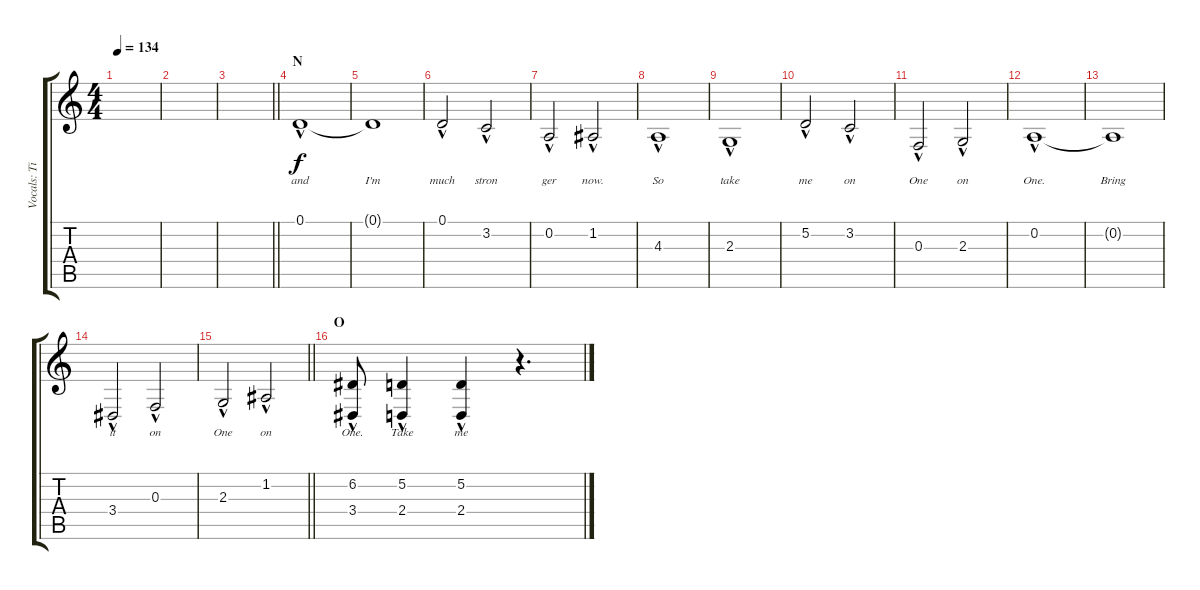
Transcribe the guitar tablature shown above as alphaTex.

\track ("Vocals: Tim" "Vocals: Ti") {instrument lead2sawtooth}
\staff {score tabs}
\tuning (D4 A3 F3 C3 G2 D2) {hide}
\ts (4 4)
\tempo 134
\clef g2
\ks c
|
|
\barLineRight lightlight
|
\section ("" "N")
0.1{hac}.1{lyrics (0 "and") lyrics (1 "") lyrics (2 "") lyrics (3 "") lyrics (4 "")} |
0.1{t}.1{lyrics (0 "I'm") lyrics (1 "") lyrics (2 "") lyrics (3 "") lyrics (4 "")} |
0.1{hac}.2{lyrics (0 "much") lyrics (1 "") lyrics (2 "") lyrics (3 "") lyrics (4 "")} 3.2{hac}.2{lyrics (0 "stron") lyrics (1 "") lyrics (2 "") lyrics (3 "") lyrics (4 "")} |
0.2{hac}.2{lyrics (0 "ger") lyrics (1 "") lyrics (2 "") lyrics (3 "") lyrics (4 "")} 1.2{hac}.2{lyrics (0 "now.") lyrics (1 "") lyrics (2 "") lyrics (3 "") lyrics (4 "")} |
4.3{hac}.1{lyrics (0 "So") lyrics (1 "") lyrics (2 "") lyrics (3 "") lyrics (4 "")} |
2.3{hac}.1{lyrics (0 "take") lyrics (1 "") lyrics (2 "") lyrics (3 "") lyrics (4 "")} |
5.2{hac}.2{lyrics (0 "me") lyrics (1 "") lyrics (2 "") lyrics (3 "") lyrics (4 "")} 3.2{hac}.2{lyrics (0 "on") lyrics (1 "") lyrics (2 "") lyrics (3 "") lyrics (4 "")} |
0.3{hac}.2{lyrics (0 "One") lyrics (1 "") lyrics (2 "") lyrics (3 "") lyrics (4 "")} 2.3{hac}.2{lyrics (0 "on") lyrics (1 "") lyrics (2 "") lyrics (3 "") lyrics (4 "")} |
0.2{hac}.1{lyrics (0 "One.") lyrics (1 "") lyrics (2 "") lyrics (3 "") lyrics (4 "")} |
0.2{t}.1{lyrics (0 "Bring") lyrics (1 "") lyrics (2 "") lyrics (3 "") lyrics (4 "")} |
3.4{hac}.2{lyrics (0 "it") lyrics (1 "") lyrics (2 "") lyrics (3 "") lyrics (4 "")} 0.3{hac}.2{lyrics (0 "on") lyrics (1 "") lyrics (2 "") lyrics (3 "") lyrics (4 "")} |
\barLineRight lightlight
2.3{hac}.2{lyrics (0 "One") lyrics (1 "") lyrics (2 "") lyrics (3 "") lyrics (4 "")} 1.2{hac}.2{lyrics (0 "on") lyrics (1 "") lyrics (2 "") lyrics (3 "") lyrics (4 "")} |
\section ("" "O")
(6.2{hac} 3.4{hac}).8{lyrics (0 "One.") lyrics (1 "") lyrics (2 "") lyrics (3 "") lyrics (4 "")} (5.2{hac} 2.4{hac}).4{lyrics (0 "Take") lyrics (1 "") lyrics (2 "") lyrics (3 "") lyrics (4 "")} (5.2{hac} 2.4{hac}).4{lyrics (0 "me") lyrics (1 "") lyrics (2 "") lyrics (3 "") lyrics (4 "")} r.4{d}
